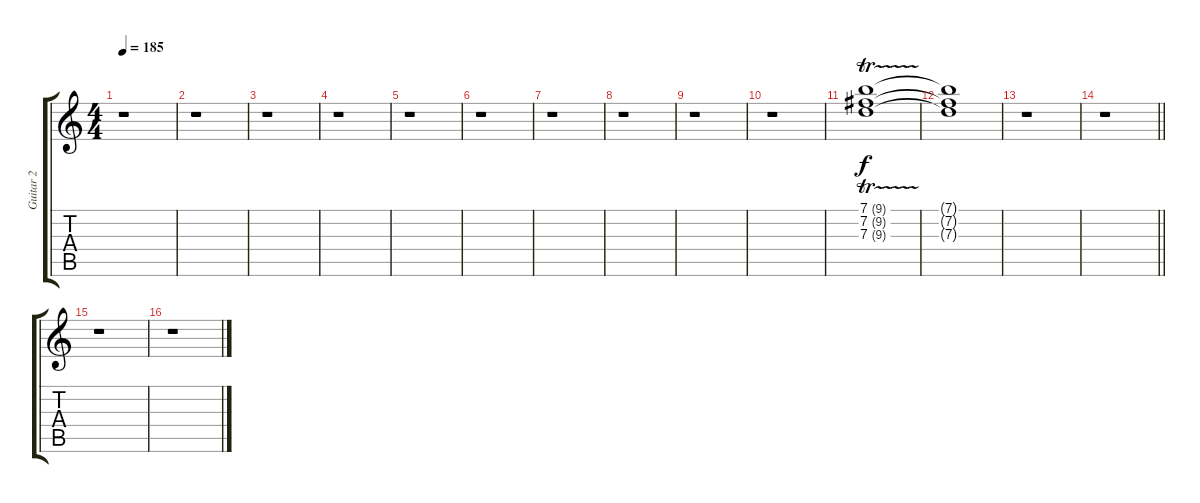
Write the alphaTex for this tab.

\track ("Guitar 2" "Guitar 2") {instrument overdrivenguitar}
\staff {score tabs}
\tuning (E4 B3 G3 D3 A2 E2) {hide}
\ts (4 4)
\tempo 185
\clef g2
\ks c
r.1{dy f} |
r.1 |
r.1 |
r.1 |
r.1 |
r.1 |
r.1 |
r.1 |
r.1 |
r.1{balance 0} |
(7.1{tr (9 16)} 7.2{tr (9 16)} 7.3{tr (9 16)}).1{volume 16 balance 16} |
(7.1{t} 7.2{t} 7.3{t}).1 |
r.1 |
\barLineRight lightlight
r.1 |
r.1 |
r.1
